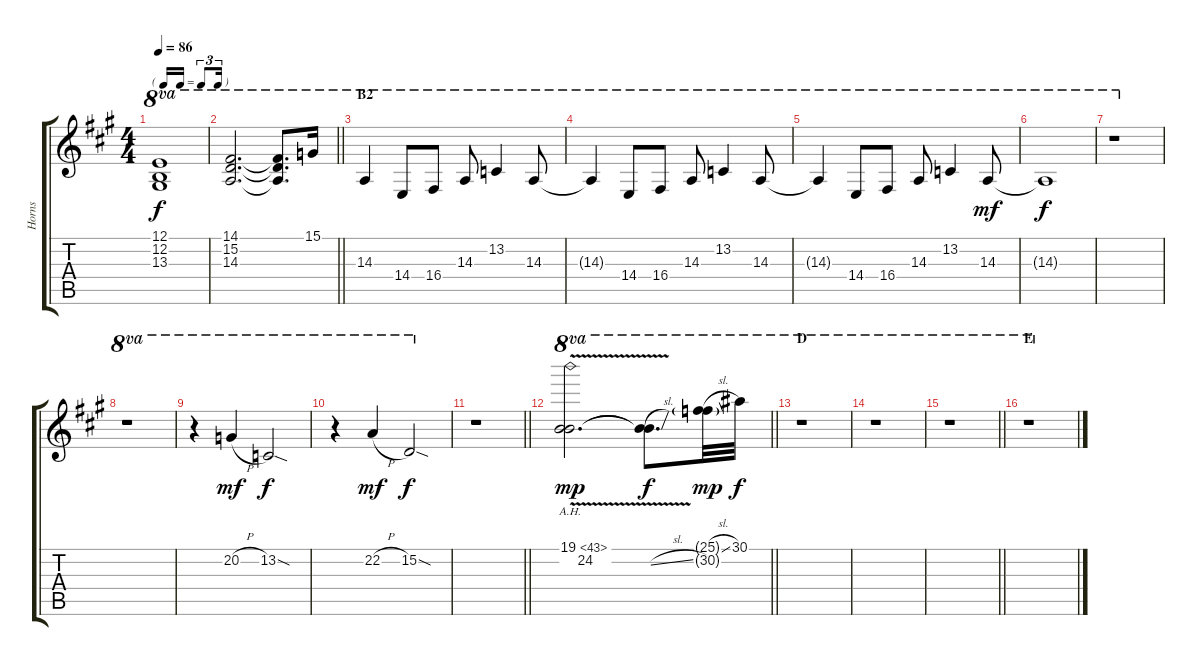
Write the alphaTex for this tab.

\track ("Horns" "Horns") {instrument frenchhorn}
\staff {score tabs}
\tuning (E4 B3 G3 D3 A2 E2) {hide}
\ts (4 4)
\tf triplet16th
\tempo 86
\clef g2
\ks a
(12.1 12.2 13.3).1{ot 8va dy f} |
\barLineRight lightlight
(14.1 15.2 14.3).2{d ot 8va} (14.1{t} 15.2{t} 14.3{t}).8{d ot 8va} 15.1.16{ot 8va} |
\section ("" "B2")
14.3.4{ot 8va volume 14 instrument frenchhorn} 14.4.8{ot 8va} 16.4.8{ot 8va} 14.3.8{ot 8va} 13.2.4{ot 8va} 14.3.8{ot 8va} |
14.3{t}.4{ot 8va} 14.4.8{ot 8va} 16.4.8{ot 8va} 14.3.8{ot 8va} 13.2.4{ot 8va} 14.3.8{ot 8va} |
14.3{t}.4{ot 8va} 14.4.8{ot 8va} 16.4.8{ot 8va} 14.3.8{ot 8va} 13.2.4{ot 8va} 14.3.8{ot 8va dy mf} |
14.3{t}.1{ot 8va dy f} |
r.1{ot 8va} |
r.1{ot 8va} |
r.4{ot 8va volume 10 instrument stringensemble1} 20.2{h}.4{ot 8va dy mf} 13.2{sod}.2{ot 8va dy f} |
r.4{ot 8va} 22.2{h}.4{ot 8va dy mf} 15.2{sod}.2{ot 8va dy f} |
\barLineRight lightlight
r.1 |
\barLineRight lightlight
(19.1{ah 24 v} 24.2{v}).2{d ot 8va dy mp volume 12 instrument lead1square} (19.1{t} 24.2{sl t}).8{d ot 8va dy f} (25.1{sl g} 30.2{g}).32{ot 8va dy mp} 30.1.32{ot 8va dy f} |
\section ("" "D")
r.1{ot 8va} |
r.1{ot 8va} |
\barLineRight lightlight
r.1{ot 8va} |
\section ("" "E")
r.1{ot 8va}
